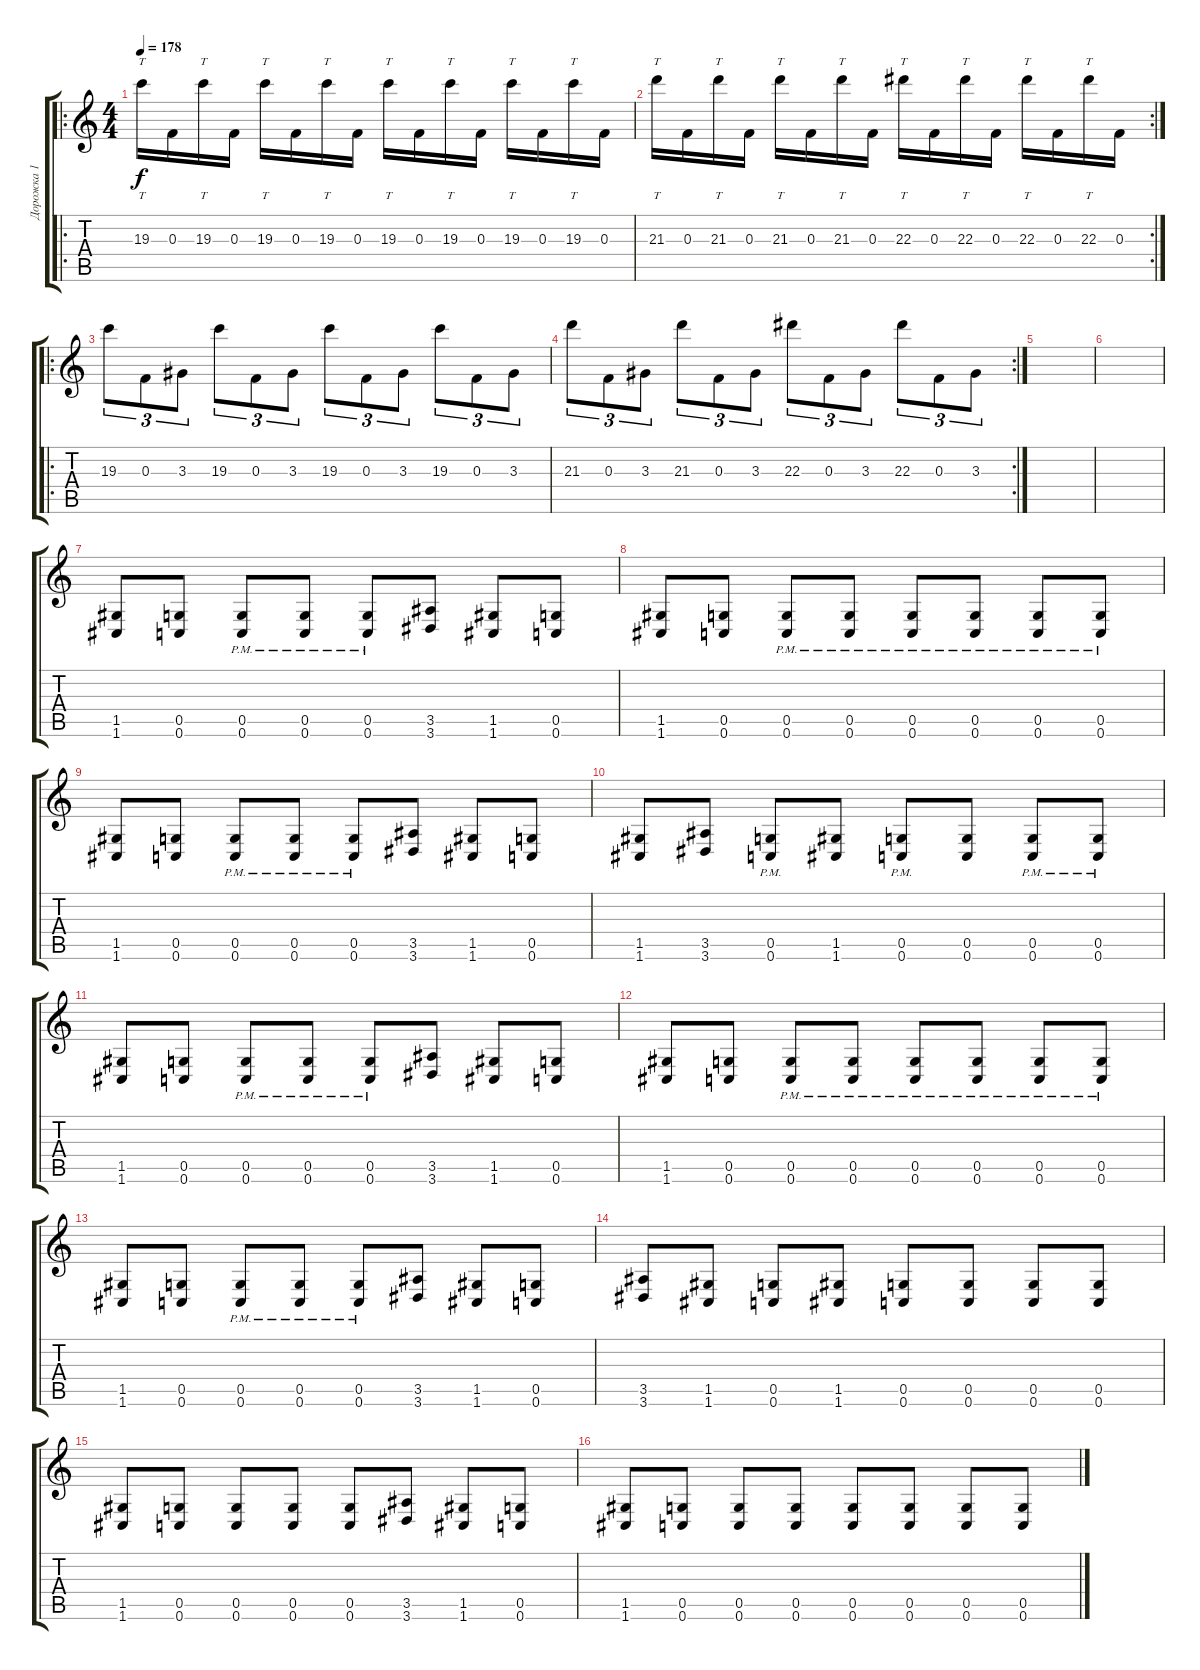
\track ("Дорожка 1" "Дорожка 1") {instrument distortionguitar}
\staff {score tabs}
\tuning (D4 A3 F3 C3 G2 C2) {hide}
\ro
\ts (4 4)
\tempo 178
\clef g2
\ks c
19.3.16{tt dy f} 0.3.16 19.3.16{tt} 0.3.16 19.3.16{tt} 0.3.16 19.3.16{tt} 0.3.16 19.3.16{tt} 0.3.16 19.3.16{tt} 0.3.16 19.3.16{tt} 0.3.16 19.3.16{tt} 0.3.16 |
\rc 2
21.3.16{tt} 0.3.16 21.3.16{tt} 0.3.16 21.3.16{tt} 0.3.16 21.3.16{tt} 0.3.16 22.3.16{tt} 0.3.16 22.3.16{tt} 0.3.16 22.3.16{tt} 0.3.16 22.3.16{tt} 0.3.16 |
\ro
19.3.8{tu (3 2)} 0.3.8{tu (3 2)} 3.3.8{tu (3 2)} 19.3.8{tu (3 2)} 0.3.8{tu (3 2)} 3.3.8{tu (3 2)} 19.3.8{tu (3 2)} 0.3.8{tu (3 2)} 3.3.8{tu (3 2)} 19.3.8{tu (3 2)} 0.3.8{tu (3 2)} 3.3.8{tu (3 2)} |
\rc 2
21.3.8{tu (3 2)} 0.3.8{tu (3 2)} 3.3.8{tu (3 2)} 21.3.8{tu (3 2)} 0.3.8{tu (3 2)} 3.3.8{tu (3 2)} 22.3.8{tu (3 2)} 0.3.8{tu (3 2)} 3.3.8{tu (3 2)} 22.3.8{tu (3 2)} 0.3.8{tu (3 2)} 3.3.8{tu (3 2)} |
|
|
(1.5 1.6).8 (0.5 0.6).8 (0.5{pm} 0.6{pm}).8 (0.5{pm} 0.6{pm}).8 (0.5{pm} 0.6{pm}).8 (3.5 3.6).8 (1.5 1.6).8 (0.5 0.6).8 |
(1.5 1.6).8 (0.5 0.6).8 (0.5{pm} 0.6{pm}).8 (0.5{pm} 0.6{pm}).8 (0.5{pm} 0.6{pm}).8 (0.5{pm} 0.6{pm}).8 (0.5{pm} 0.6{pm}).8 (0.5{pm} 0.6{pm}).8 |
(1.5 1.6).8 (0.5 0.6).8 (0.5{pm} 0.6{pm}).8 (0.5{pm} 0.6{pm}).8 (0.5{pm} 0.6{pm}).8 (3.5 3.6).8 (1.5 1.6).8 (0.5 0.6).8 |
(1.5 1.6).8 (3.5 3.6).8 (0.5{pm} 0.6{pm}).8 (1.5 1.6).8 (0.5{pm} 0.6{pm}).8 (0.5 0.6).8 (0.5{pm} 0.6{pm}).8 (0.5{pm} 0.6{pm}).8 |
(1.5 1.6).8 (0.5 0.6).8 (0.5{pm} 0.6{pm}).8 (0.5{pm} 0.6{pm}).8 (0.5{pm} 0.6{pm}).8 (3.5 3.6).8 (1.5 1.6).8 (0.5 0.6).8 |
(1.5 1.6).8 (0.5 0.6).8 (0.5{pm} 0.6{pm}).8 (0.5{pm} 0.6{pm}).8 (0.5{pm} 0.6{pm}).8 (0.5{pm} 0.6{pm}).8 (0.5{pm} 0.6{pm}).8 (0.5{pm} 0.6{pm}).8 |
(1.5 1.6).8 (0.5 0.6).8 (0.5{pm} 0.6{pm}).8 (0.5{pm} 0.6{pm}).8 (0.5{pm} 0.6{pm}).8 (3.5 3.6).8 (1.5 1.6).8 (0.5 0.6).8 |
(3.5 3.6).8 (1.5 1.6).8 (0.5 0.6).8 (1.5 1.6).8 (0.5 0.6).8 (0.5 0.6).8 (0.5 0.6).8 (0.5 0.6).8 |
(1.5 1.6).8 (0.5 0.6).8 (0.5 0.6).8 (0.5 0.6).8 (0.5 0.6).8 (3.5 3.6).8 (1.5 1.6).8 (0.5 0.6).8 |
(1.5 1.6).8 (0.5 0.6).8 (0.5 0.6).8 (0.5 0.6).8 (0.5 0.6).8 (0.5 0.6).8 (0.5 0.6).8 (0.5 0.6).8
